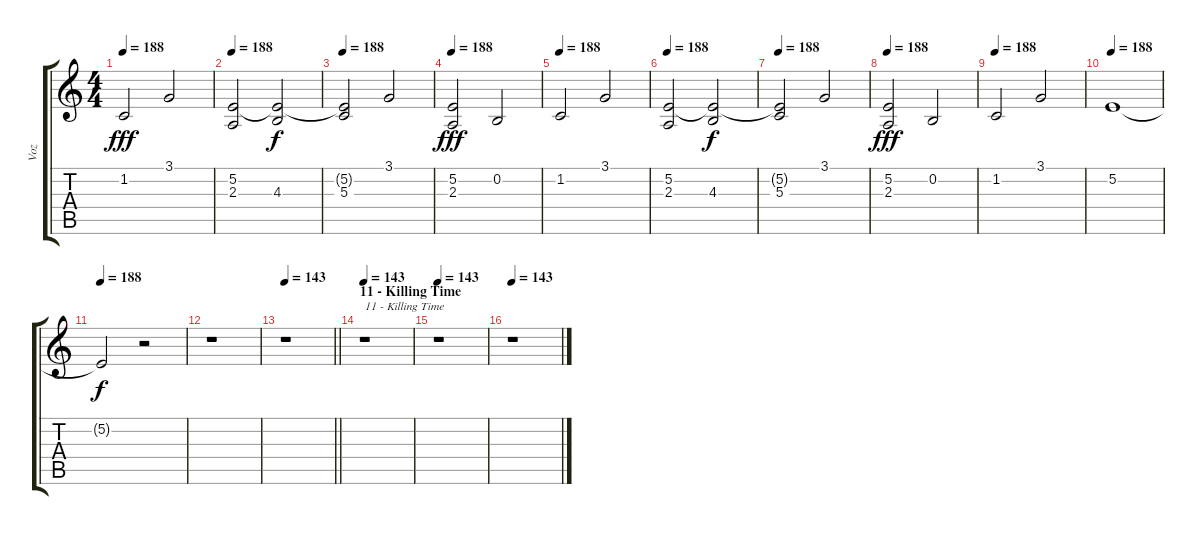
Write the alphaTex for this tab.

\track ("Voz" "Voz") {instrument lead1square}
\staff {score tabs}
\tuning (E4 B3 G3 D3 A2 E2) {hide}
\ts (4 4)
\tempo 188
\clef g2
\ks c
1.2.2{dy fff} 3.1.2 |
\tempo 188
(5.2 2.3).2 (5.2{t} 4.3).2{dy f} |
\tempo 188
(5.2{t} 5.3).2 3.1.2 |
\tempo 188
(5.2 2.3).2{dy fff} 0.2.2 |
\tempo 188
1.2.2 3.1.2 |
\tempo 188
(5.2 2.3).2 (5.2{t} 4.3).2{dy f} |
\tempo 188
(5.2{t} 5.3).2 3.1.2 |
\tempo 188
(5.2 2.3).2{dy fff} 0.2.2 |
\tempo 188
1.2.2 3.1.2 |
\tempo 188
5.2.1 |
\tempo 188
5.2{t}.2{dy f} r.2 |
r.1{volume 16} |
\tempo 143
\barLineRight lightlight
r.1 |
\section ("" "11 - Killing Time")
\tempo 143
r.1{txt "11 - Killing Time"} |
\tempo 143
r.1 |
\tempo 143
r.1
